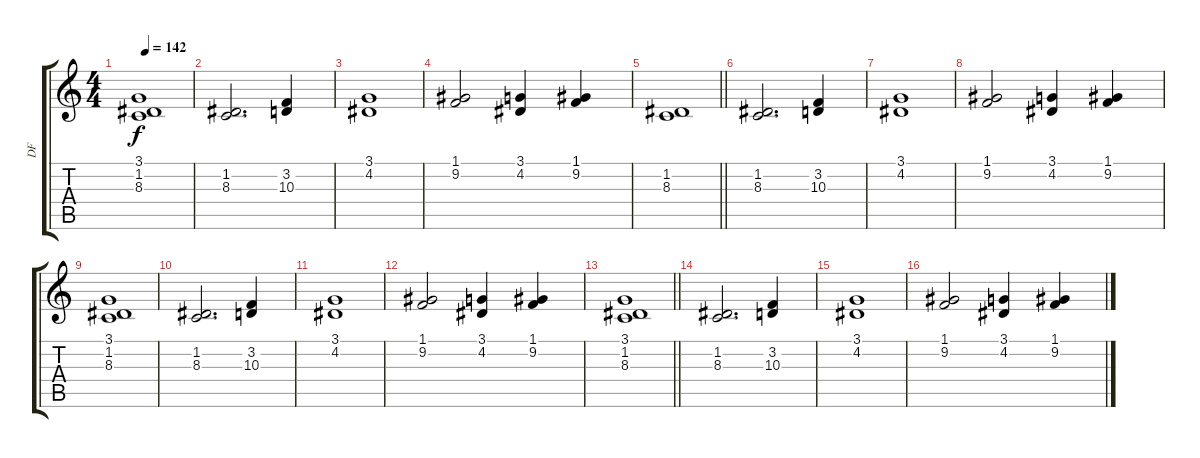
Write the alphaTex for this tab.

\track ("DF " "DF ") {instrument acousticgrandpiano}
\staff {score tabs}
\tuning (E4 B3 G3 D3 A2 E2) {hide}
\ts (4 4)
\tempo 142
\clef g2
\ks c
(3.1 1.2 8.3).1{dy f} |
(1.2 8.3).2{d} (3.2 10.3).4 |
(3.1 4.2).1 |
(1.1 9.2).2 (3.1 4.2).4 (1.1 9.2).4 |
\barLineRight lightlight
(1.2 8.3).1 |
(1.2 8.3).2{d} (3.2 10.3).4 |
(3.1 4.2).1 |
(1.1 9.2).2 (3.1 4.2).4 (1.1 9.2).4 |
(3.1 1.2 8.3).1 |
(1.2 8.3).2{d} (3.2 10.3).4 |
(3.1 4.2).1 |
(1.1 9.2).2 (3.1 4.2).4 (1.1 9.2).4 |
\barLineRight lightlight
(3.1 1.2 8.3).1 |
(1.2 8.3).2{d} (3.2 10.3).4 |
(3.1 4.2).1 |
(1.1 9.2).2 (3.1 4.2).4 (1.1 9.2).4
